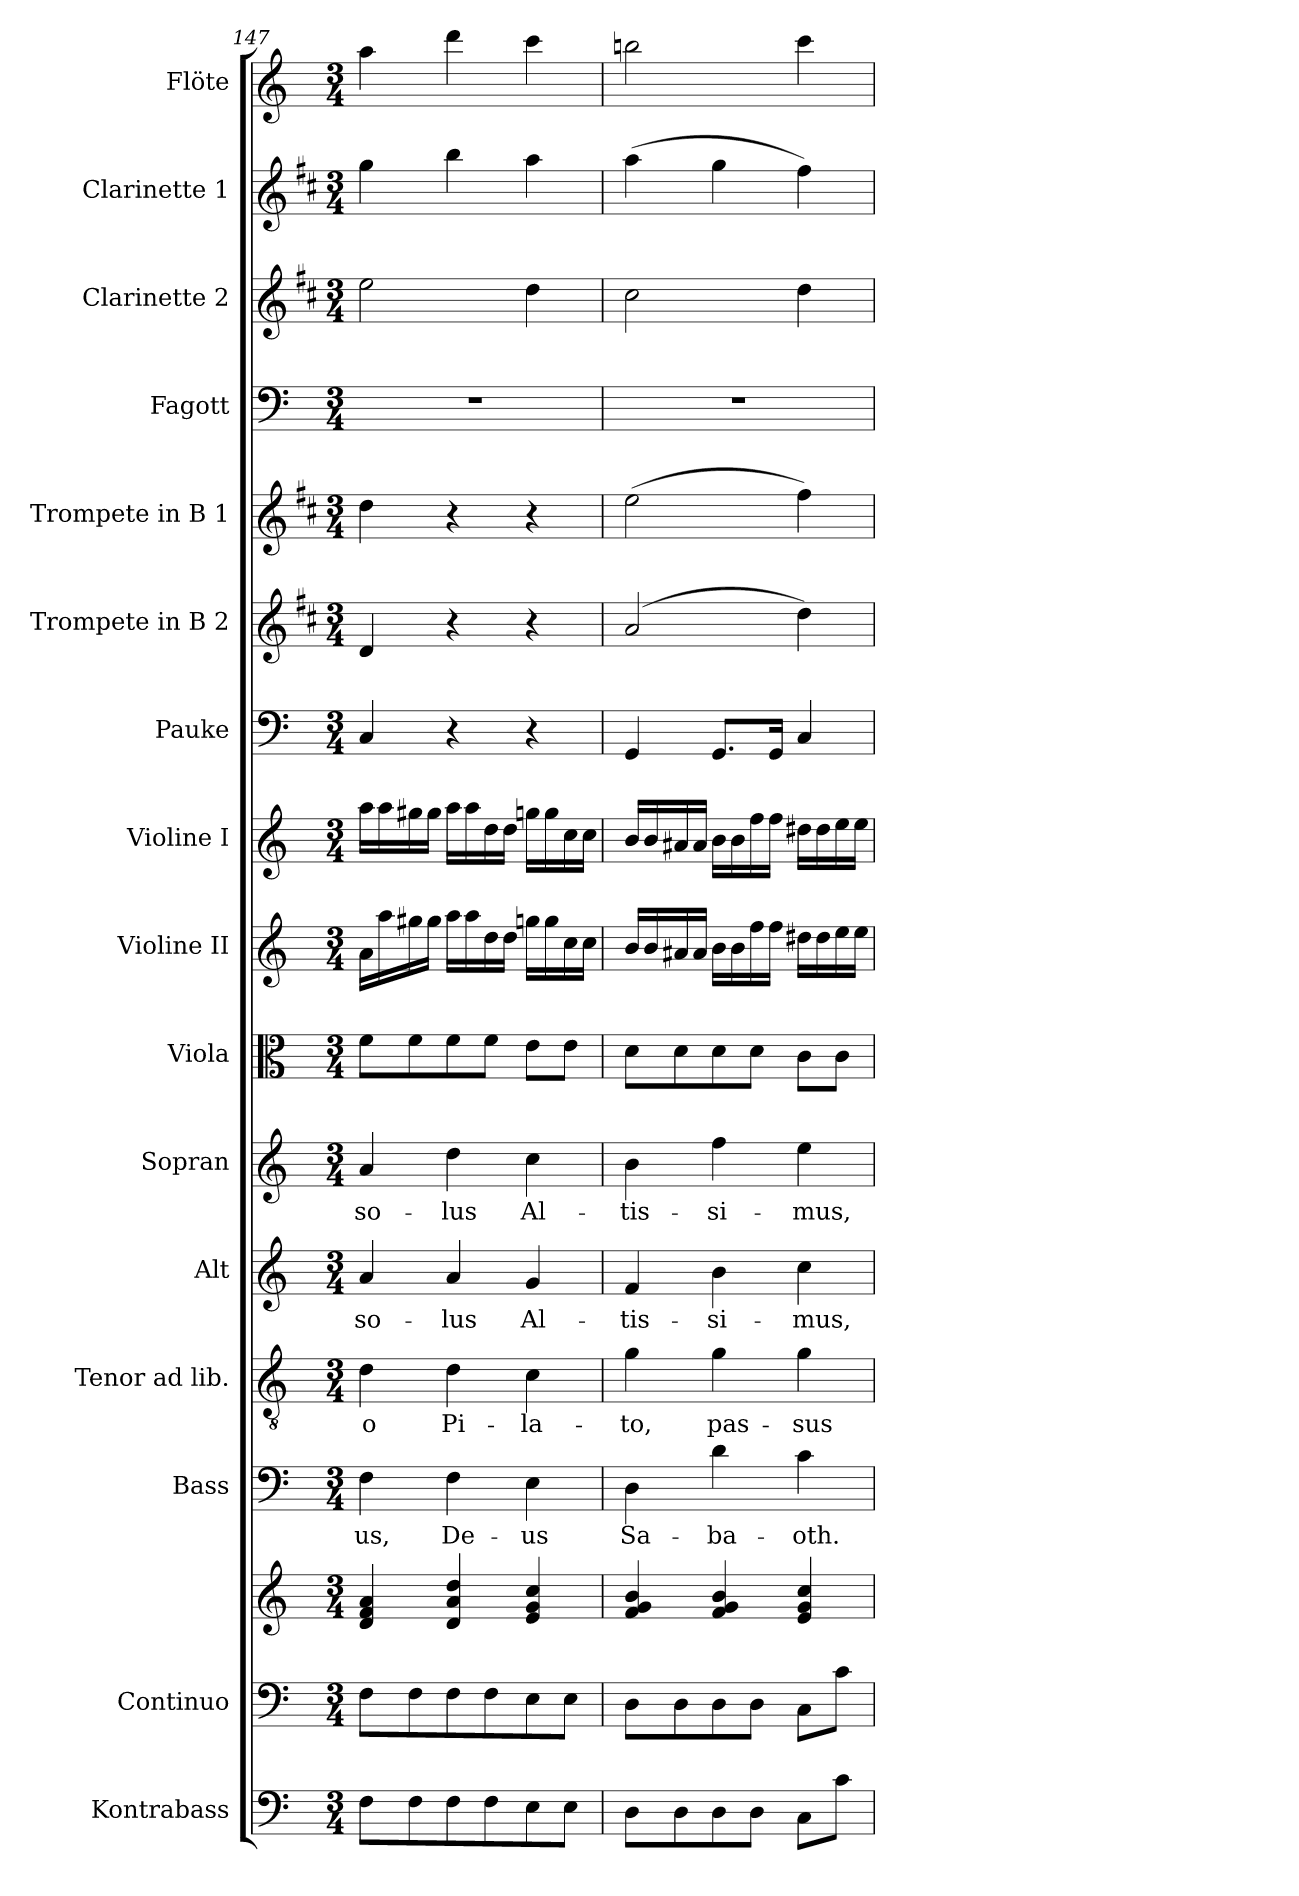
**kern	**kern	**kern	**kern	**text	**kern	**text	**kern	**text	**kern	**text	**kern	**kern	**kern	**kern	**kern	**kern	**kern	**kern	**kern	**kern
*part16	*part15	*part15	*part14	*part14	*part13	*part13	*part12	*part12	*part11	*part11	*part10	*part9	*part8	*part7	*part6	*part5	*part4	*part3	*part2	*part1
*staff17	*staff16	*staff15	*staff14	*staff14	*staff13	*staff13	*staff12	*staff12	*staff11	*staff11	*staff10	*staff9	*staff8	*staff7	*staff6	*staff5	*staff4	*staff3	*staff2	*staff1
*I"Kontrabass	*I"Continuo	*	*I"Bass	*	*I"Tenor ad lib.	*	*I"Alt	*	*I"Sopran	*	*I"Viola	*I"Violine II	*I"Violine I	*I"Pauke	*I"Trompete in B 2	*I"Trompete in B 1	*I"Fagott	*I"Clarinette 2	*I"Clarinette 1	*I"Flöte
*I'Kb.	*I'cont.	*	*I'B	*	*I'T	*	*I'A	*	*I'S	*	*I'Vla.	*I'Vl. II	*I'Vl. I	*I'Pk.	*	*	*I'Fg.	*I'Cl. 2	*I'Cl. 1	*I'Fl.
!!LO:PB:g=z
*clefF4	*clefF4	*clefG2	*clefF4	*	*clefGv2	*	*clefG2	*	*clefG2	*	*clefC3	*clefG2	*clefG2	*clefF4	*clefG2	*clefG2	*clefF4	*clefG2	*clefG2	*clefG2
*ITrd7c12	*	*	*	*	*	*	*	*	*	*	*	*	*	*	*ITrd1c2	*ITrd1c2	*	*ITrd1c2	*ITrd1c2	*
*k[]	*k[]	*k[]	*k[]	*	*k[]	*	*k[]	*	*k[]	*	*k[]	*k[]	*k[]	*k[]	*k[]	*k[]	*k[]	*k[]	*k[]	*k[]
*C:	*C:	*C:	*C:	*	*C:	*	*C:	*	*C:	*	*C:	*C:	*C:	*C:	*C:	*C:	*C:	*C:	*C:	*C:
*M3/4	*M3/4	*M3/4	*M3/4	*	*M3/4	*	*M3/4	*	*M3/4	*	*M3/4	*M3/4	*M3/4	*M3/4	*M3/4	*M3/4	*M3/4	*M3/4	*M3/4	*M3/4
=147	=147	=147	=147	=147	=147	=147	=147	=147	=147	=147	=147	=147	=147	=147	=147	=147	=147	=147	=147	=147
!	!	!	!	!LO:LY:b	!	!LO:LY:b	!	!LO:LY:b	!	!LO:LY:b	!	!	!	!	!	!	!	!	!	!
8FF\L	8F\L	4d/ 4f/ 4a/	4F\	-us,	4d\	-o	4a/	so-	4a/	so-	8f\L	16a\LL	16aa\LL	4C/	4c/	4cc\	2.r	2dd\	4ff\	4aa\
.	.	.	.	.	.	.	.	.	.	.	.	16aa\	16aa\	.	.	.	.	.	.	.
8FF\	8F\	.	.	.	.	.	.	.	.	.	8f\	16gg#X\	16gg#X\	.	.	.	.	.	.	.
.	.	.	.	.	.	.	.	.	.	.	.	16gg#\JJ	16gg#\JJ	.	.	.	.	.	.	.
!	!	!	!	!LO:LY:b	!	!LO:LY:b	!	!LO:LY:b	!	!LO:LY:b	!	!	!	!	!	!	!	!	!	!
8FF\	8F\	4d/ 4a/ 4dd/	4F\	De-	4d\	Pi-	4a/	-lus	4dd\	-lus	8f\	16aa\LL	16aa\LL	4r	4r	4r	.	.	4aa\	4ddd\
.	.	.	.	.	.	.	.	.	.	.	.	16aa\	16aa\	.	.	.	.	.	.	.
8FF\	8F\	.	.	.	.	.	.	.	.	.	8f\J	16dd\	16dd\	.	.	.	.	.	.	.
.	.	.	.	.	.	.	.	.	.	.	.	16dd\JJ	16dd\JJ	.	.	.	.	.	.	.
!	!	!	!	!LO:LY:b	!	!LO:LY:b	!	!LO:LY:b	!	!LO:LY:b	!	!	!	!	!	!	!	!	!	!
8EE\	8E\	4e/ 4g/ 4cc/	4E\	-us	4c\	-la-	4g/	Al-	4cc\	Al-	8e\L	16ggn\LL	16ggn\LL	4r	4r	4r	.	4cc\	4gg\	4ccc\
.	.	.	.	.	.	.	.	.	.	.	.	16gg\	16gg\	.	.	.	.	.	.	.
8EE\J	8E\J	.	.	.	.	.	.	.	.	.	8e\J	16cc\	16cc\	.	.	.	.	.	.	.
.	.	.	.	.	.	.	.	.	.	.	.	16cc\JJ	16cc\JJ	.	.	.	.	.	.	.
=148	=148	=148	=148	=148	=148	=148	=148	=148	=148	=148	=148	=148	=148	=148	=148	=148	=148	=148	=148	=148
!	!	!	!	!LO:LY:b	!	!LO:LY:b	!	!LO:LY:b	!	!LO:LY:b	!	!	!	!	!	!	!	!	!	!
8DD\L	8D\L	4f/ 4g/ 4b/	4D\	Sa-	4g\	-to,	4f/	-tis-	4b\	-tis-	8d\L	16b/LL	16b/LL	4GG/	(2g/	(>2dd\	2.r	2b\	(>4gg\	2bbn\
.	.	.	.	.	.	.	.	.	.	.	.	16b/	16b/	.	.	.	.	.	.	.
8DD\	8D\	.	.	.	.	.	.	.	.	.	8d\	16a#X/	16a#X/	.	.	.	.	.	.	.
.	.	.	.	.	.	.	.	.	.	.	.	16a#/JJ	16a#/JJ	.	.	.	.	.	.	.
!	!	!	!	!LO:LY:b	!	!LO:LY:b	!	!LO:LY:b	!	!LO:LY:b	!	!	!	!	!	!	!	!	!	!
8DD\	8D\	4f/ 4g/ 4b/	4d\	-ba-	4g\	pas-	4b\	-si-	4ff\	-si-	8d\	16b\LL	16b\LL	8.GG/L	.	.	.	.	4ff\	.
.	.	.	.	.	.	.	.	.	.	.	.	16b\	16b\	.	.	.	.	.	.	.
8DD\J	8D\J	.	.	.	.	.	.	.	.	.	8d\J	16ff\	16ff\	.	.	.	.	.	.	.
.	.	.	.	.	.	.	.	.	.	.	.	16ff\JJ	16ff\JJ	16GG/Jk	.	.	.	.	.	.
!	!	!	!	!LO:LY:b	!	!LO:LY:b	!	!LO:LY:b	!	!LO:LY:b	!	!	!	!	!	!	!	!	!	!
8CC\L	8C\L	4e/ 4g/ 4cc/	4c\	-oth.	4g\	-sus	4cc\	-mus,	4ee\	-mus,	8c\L	16dd#X\LL	16dd#X\LL	4C/	4cc\)	4ee\)	.	4cc\	4ee\)	4ccc\
.	.	.	.	.	.	.	.	.	.	.	.	16dd#\	16dd#\	.	.	.	.	.	.	.
8C\J	8c\J	.	.	.	.	.	.	.	.	.	8c\J	16ee\	16ee\	.	.	.	.	.	.	.
.	.	.	.	.	.	.	.	.	.	.	.	16ee\JJ	16ee\JJ	.	.	.	.	.	.	.
=	=	=	=	=	=	=	=	=	=	=	=	=	=	=	=	=	=	=	=	=
*-	*-	*-	*-	*-	*-	*-	*-	*-	*-	*-	*-	*-	*-	*-	*-	*-	*-	*-	*-	*-
